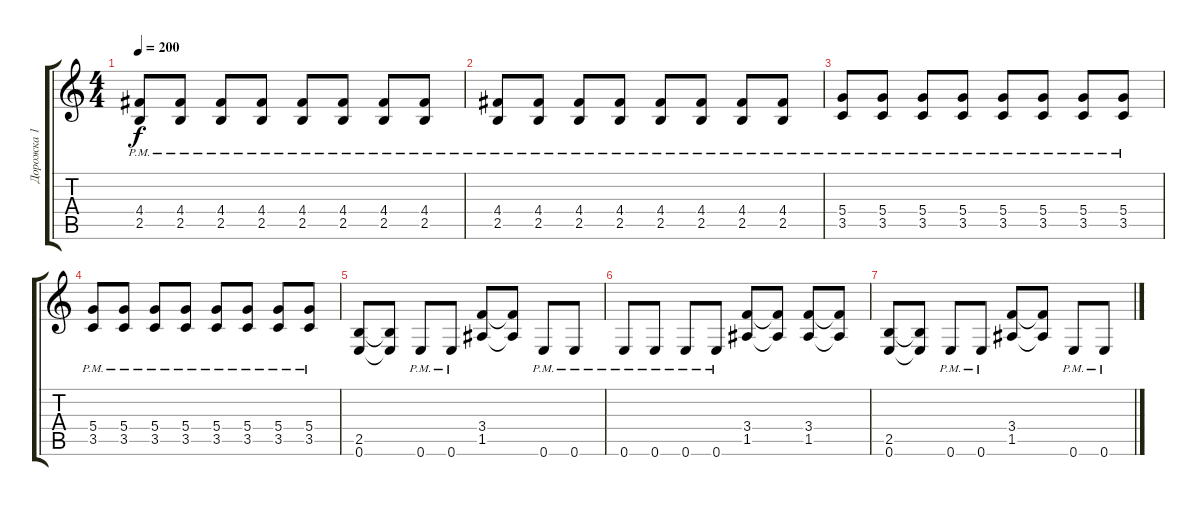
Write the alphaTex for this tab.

\track ("Дорожка 1" "Дорожка 1") {instrument distortionguitar}
\staff {score tabs}
\tuning (E4 B3 G3 D3 A2 E2) {hide}
\ts (4 4)
\tempo 200
\clef g2
\ks c
(4.4{pm} 2.5{pm}).8{dy f} (4.4{pm} 2.5{pm}).8 (4.4{pm} 2.5{pm}).8 (4.4{pm} 2.5{pm}).8 (4.4{pm} 2.5{pm}).8 (4.4{pm} 2.5{pm}).8 (4.4{pm} 2.5{pm}).8 (4.4{pm} 2.5{pm}).8 |
(4.4{pm} 2.5{pm}).8 (4.4{pm} 2.5{pm}).8 (4.4{pm} 2.5{pm}).8 (4.4{pm} 2.5{pm}).8 (4.4{pm} 2.5{pm}).8 (4.4{pm} 2.5{pm}).8 (4.4{pm} 2.5{pm}).8 (4.4{pm} 2.5{pm}).8 |
(5.4{pm} 3.5{pm}).8 (5.4{pm} 3.5{pm}).8 (5.4{pm} 3.5{pm}).8 (5.4{pm} 3.5{pm}).8 (5.4{pm} 3.5{pm}).8 (5.4{pm} 3.5{pm}).8 (5.4{pm} 3.5{pm}).8 (5.4{pm} 3.5{pm}).8 |
(5.4{pm} 3.5{pm}).8 (5.4{pm} 3.5{pm}).8 (5.4{pm} 3.5{pm}).8 (5.4{pm} 3.5{pm}).8 (5.4{pm} 3.5{pm}).8 (5.4{pm} 3.5{pm}).8 (5.4{pm} 3.5{pm}).8 (5.4{pm} 3.5{pm}).8 |
(2.5 0.6).8 (2.5{t} 0.6{t}).8 0.6{pm}.8 0.6{pm}.8 (3.4 1.5).8 (3.4{t} 1.5{t}).8 0.6{pm}.8 0.6{pm}.8 |
0.6{pm}.8 0.6{pm}.8 0.6{pm}.8 0.6{pm}.8 (3.4 1.5).8 (3.4{t} 1.5{t}).8 (3.4 1.5).8 (3.4{t} 1.5{t}).8 |
(2.5 0.6).8 (2.5{t} 0.6{t}).8 0.6{pm}.8 0.6{pm}.8 (3.4 1.5).8 (3.4{t} 1.5{t}).8 0.6{pm}.8 0.6{pm}.8
